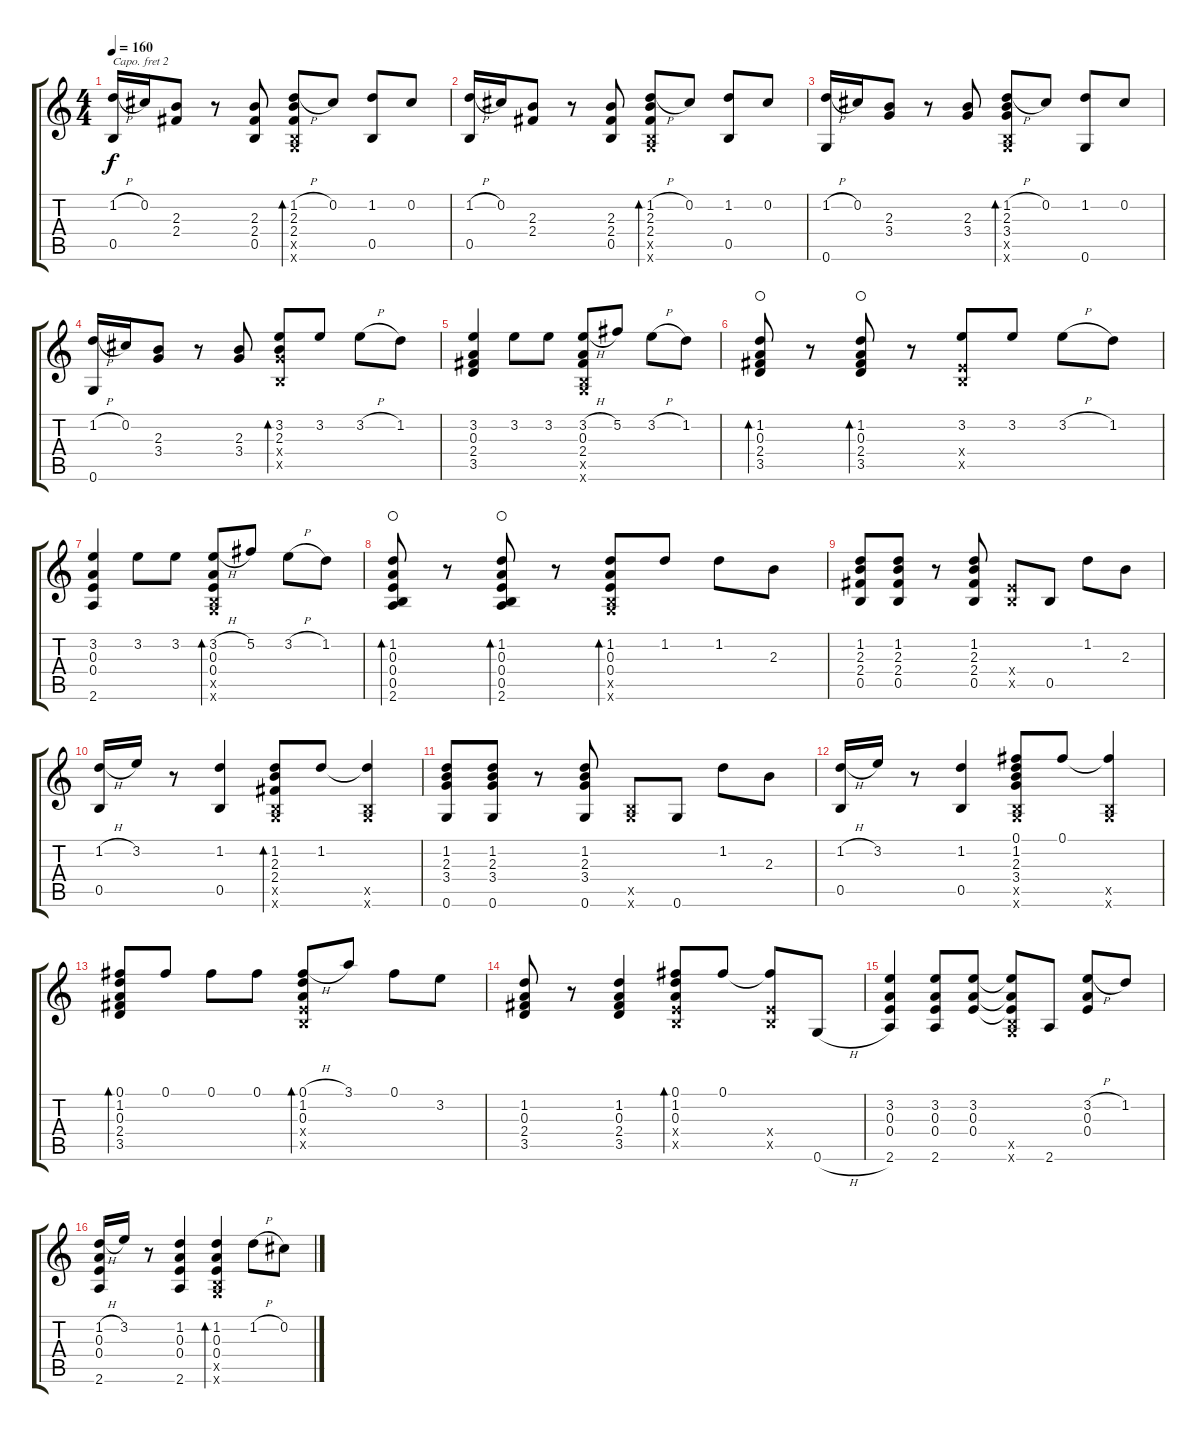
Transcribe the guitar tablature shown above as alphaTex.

\track "" {instrument acousticguitarsteel}
\staff {score tabs}
\capo 2
\tuning (E4 B3 G3 D3 A2 F2) {hide}
\ts (4 4)
\tempo 160
\clef g2
\ks c
(1.2{h} 0.5).16{dy f} 0.2.16 (2.3 2.4).8 r.8 (2.3 2.4 0.5).8 (1.2{h} 2.3 2.4 0.5{x} 0.6{x}).8{bd 60} 0.2.8 (1.2 0.5).8 0.2.8 |
(1.2{h} 0.5).16 0.2.16 (2.3 2.4).8 r.8 (2.3 2.4 0.5).8 (1.2{h} 2.3 2.4 0.5{x} 0.6{x}).8{bd 60} 0.2.8 (1.2 0.5).8 0.2.8 |
(1.2{h} 0.6).16 0.2.16 (2.3 3.4).8 r.8 (2.3 3.4).8 (1.2{h} 2.3 3.4 0.5{x} 0.6{x}).8{bd 60} 0.2.8 (1.2 0.6).8 0.2.8 |
(1.2{h} 0.6).16 0.2.16 (2.3 3.4).8 r.8 (2.3 3.4).8 (3.2 2.3 3.4{x} 0.5{x}).8{bd 60} 3.2.8 3.2{h}.8 1.2.8 |
(3.2 0.3 2.4 3.5).4 3.2.8 3.2.8 (3.2{h} 0.3 2.4 0.5{x} 0.6{x}).8 5.2.8 3.2{h}.8 1.2.8 |
(1.2 0.3 2.4 3.5).8{bd 60 waho} r.8 (1.2 0.3 2.4 3.5).8{bd 60 waho} r.8 (3.2 0.4{x} 0.5{x}).8 3.2.8 3.2{h}.8 1.2.8 |
(3.2 0.3 0.4 2.6).4 3.2.8 3.2.8 (3.2{h} 0.3 0.4 0.5{x} 0.6{x}).8{bd 60} 5.2.8 3.2{h}.8 1.2.8 |
(1.2 0.3 0.4 0.5 2.6).8{bd 60 waho} r.8 (1.2 0.3 0.4 0.5 2.6).8{bd 60 waho} r.8 (1.2 0.3 0.4 0.5{x} 0.6{x}).8{bd 60} 1.2.8 1.2.8 2.3.8 |
(1.2 2.3 2.4 0.5).8 (1.2 2.3 2.4 0.5).8 r.8 (1.2 2.3 2.4 0.5).8 (0.4{x} 0.5{x}).8 0.5.8 1.2.8 2.3.8 |
(1.2{h} 0.5).16 3.2.16 r.8 (1.2 0.5).4 (1.2 2.3 2.4 0.5{x} 0.6{x}).8{bd 60} 1.2.8 (1.2{t} 0.5{x} 0.6{x}).4 |
(1.2 2.3 3.4 0.6).8 (1.2 2.3 3.4 0.6).8 r.8 (1.2 2.3 3.4 0.6).8 (0.5{x} 0.6{x}).8 0.6.8 1.2.8 2.3.8 |
(1.2{h} 0.5).16 3.2.16 r.8 (1.2 0.5).4 (0.1 1.2 2.3 3.4 0.5{x} 0.6{x}).8 0.1.8 (0.1{t} 0.5{x} 0.6{x}).4 |
(0.1 1.2 0.3 2.4 3.5).8{bd 60} 0.1.8 0.1.8 0.1.8 (0.1{h} 1.2 0.3 0.4{x} 0.5{x}).8{bd 60} 3.1.8 0.1.8 3.2.8 |
(1.2 0.3 2.4 3.5).8 r.8 (1.2 0.3 2.4 3.5).4 (0.1 1.2 0.3 0.4{x} 0.5{x}).8{bd 60} 0.1.8 (0.1{t} 0.4{x} 0.5{x}).8 0.6{h}.8 |
(3.2 0.3 0.4 2.6).4 (3.2 0.3 0.4 2.6).8 (3.2 0.3 0.4).8 (3.2{t} 0.3{t} 0.4{t} 0.5{x} 0.6{x}).8 2.6.8 (3.2{h} 0.3 0.4).8 1.2.8 |
(1.2{h} 0.3 0.4 2.6).16 3.2.16 r.8 (1.2 0.3 0.4 2.6).4 (1.2 0.3 0.4 0.5{x} 0.6{x}).4{bd 60} 1.2{h}.8 0.2.8
